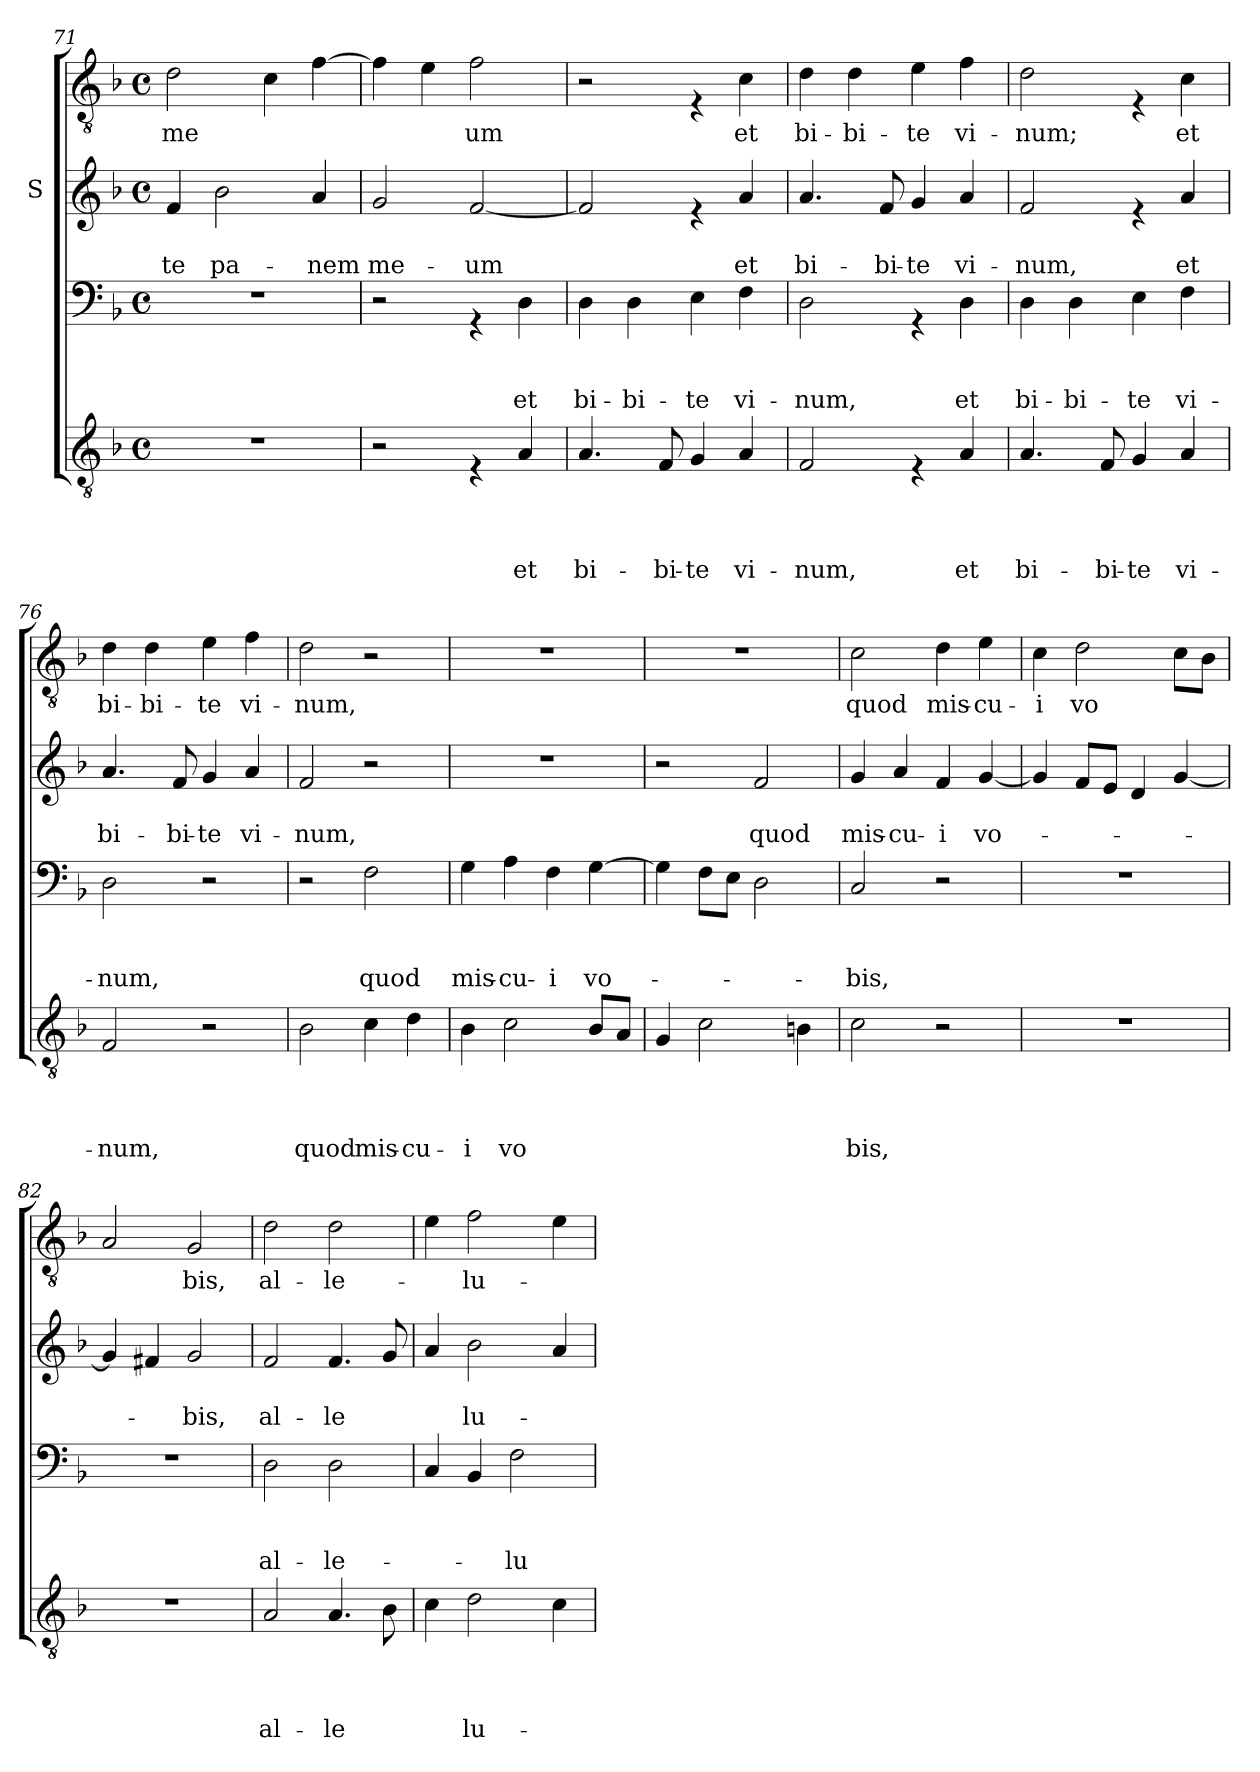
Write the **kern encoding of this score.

**kern	**text	**text	**text	**text	**kern	**text	**text	**text	**kern	**text	**text	**kern	**text
*part4	*part4	*part4	*part4	*part4	*part3	*part3	*part3	*part3	*part2	*part2	*part2	*part1	*part1
*staff4	*staff4	*staff4	*staff4	*staff4	*staff3	*staff3	*staff3	*staff3	*staff2	*staff2	*staff2	*staff1	*staff1
*	*	*	*	*	*	*	*	*	*I"S	*	*	*	*
*clefGv2	*	*	*	*	*clefF4	*	*	*	*clefG2	*	*	*clefGv2	*
*k[b-]	*	*	*	*	*k[b-]	*	*	*	*k[b-]	*	*	*k[b-]	*
*F:	*	*	*	*	*F:	*	*	*	*F:	*	*	*F:	*
*M4/4	*	*	*	*	*M4/4	*	*	*	*M4/4	*	*	*M4/4	*
*met(c)	*	*	*	*	*met(c)	*	*	*	*met(c)	*	*	*met(c)	*
=71	=71	=71	=71	=71	=71	=71	=71	=71	=71	=71	=71	=71	=71
!	!	!	!	!	!	!	!	!	!	!	!LO:LY:b	!	!LO:LY:b
1r	.	.	.	.	1r	.	.	.	4f/	.	-te	2d\	me
!	!	!	!	!	!	!	!	!	!	!	!LO:LY:b	!	!
.	.	.	.	.	.	.	.	.	2b-\	.	pa-	.	.
.	.	.	.	.	.	.	.	.	.	.	.	4c\	.
!	!	!	!	!	!	!	!	!	!	!	!LO:LY:b	!	!
.	.	.	.	.	.	.	.	.	4a/	.	-nem	[>4f\	.
=72	=72	=72	=72	=72	=72	=72	=72	=72	=72	=72	=72	=72	=72
!	!	!	!	!	!	!	!	!	!	!	!LO:LY:b	!	!
2r	.	.	.	.	2r	.	.	.	2g/	.	me-	4f\]	.
.	.	.	.	.	.	.	.	.	.	.	.	4e\	.
!	!	!	!	!	!	!	!	!	!	!	!LO:LY:b	!	!LO:LY:b
4rE	.	.	.	.	4rGG	.	.	.	[<2f/	.	-um	2f\	um
!	!	!	!	!LO:LY:b	!	!	!	!LO:LY:b	!	!	!	!	!
4A/	.	.	.	et	4D\	.	.	et	.	.	.	.	.
!!LO:PB:g=z
=73	=73	=73	=73	=73	=73	=73	=73	=73	=73	=73	=73	=73	=73
!	!	!	!	!LO:LY:b	!	!	!	!LO:LY:b	!	!	!	!	!
4.A/	.	.	.	bi-	4D\	.	.	bi-	2f/]	.	.	2r	.
!	!	!	!	!	!	!	!	!LO:LY:b	!	!	!	!	!
.	.	.	.	.	4D\	.	.	-bi-	.	.	.	.	.
!	!	!	!	!LO:LY:b	!	!	!	!	!	!	!	!	!
8F/	.	.	.	-bi-	.	.	.	.	.	.	.	.	.
!	!	!	!	!LO:LY:b	!	!	!	!LO:LY:b	!	!	!	!	!
4G/	.	.	.	-te	4E\	.	.	-te	4re	.	.	4rE	.
!	!	!	!	!LO:LY:b	!	!	!	!LO:LY:b	!	!	!LO:LY:b	!	!LO:LY:b
4A/	.	.	.	vi-	4F\	.	.	vi-	4a/	.	et	4c\	et
=74	=74	=74	=74	=74	=74	=74	=74	=74	=74	=74	=74	=74	=74
!	!	!	!	!LO:LY:b	!	!	!	!LO:LY:b	!	!	!LO:LY:b	!	!LO:LY:b
2F/	.	.	.	-num,	2D\	.	.	-num,	4.a/	.	bi-	4d\	bi-
!	!	!	!	!	!	!	!	!	!	!	!	!	!LO:LY:b
.	.	.	.	.	.	.	.	.	.	.	.	4d\	-bi-
!	!	!	!	!	!	!	!	!	!	!	!LO:LY:b	!	!
.	.	.	.	.	.	.	.	.	8f/	.	-bi-	.	.
!	!	!	!	!	!	!	!	!	!	!	!LO:LY:b	!	!LO:LY:b
4rE	.	.	.	.	4rGG	.	.	.	4g/	.	-te	4e\	-te
!	!	!	!	!LO:LY:b	!	!	!	!LO:LY:b	!	!	!LO:LY:b	!	!LO:LY:b
4A/	.	.	.	et	4D\	.	.	et	4a/	.	vi-	4f\	vi-
=75	=75	=75	=75	=75	=75	=75	=75	=75	=75	=75	=75	=75	=75
!	!	!	!	!LO:LY:b	!	!	!	!LO:LY:b	!	!	!LO:LY:b	!	!LO:LY:b
4.A/	.	.	.	bi-	4D\	.	.	bi-	2f/	.	-num,	2d\	-num;
!	!	!	!	!	!	!	!	!LO:LY:b	!	!	!	!	!
.	.	.	.	.	4D\	.	.	-bi-	.	.	.	.	.
!	!	!	!	!LO:LY:b	!	!	!	!	!	!	!	!	!
8F/	.	.	.	-bi-	.	.	.	.	.	.	.	.	.
!	!	!	!	!LO:LY:b	!	!	!	!LO:LY:b	!	!	!	!	!
4G/	.	.	.	-te	4E\	.	.	-te	4re	.	.	4rE	.
!	!	!	!	!LO:LY:b	!	!	!	!LO:LY:b	!	!	!LO:LY:b	!	!LO:LY:b
4A/	.	.	.	vi-	4F\	.	.	vi-	4a/	.	et	4c\	et
=76	=76	=76	=76	=76	=76	=76	=76	=76	=76	=76	=76	=76	=76
!	!	!	!	!LO:LY:b	!	!	!	!LO:LY:b	!	!	!LO:LY:b	!	!LO:LY:b
2F/	.	.	.	-num,	2D\	.	.	-num,	4.a/	.	bi-	4d\	bi-
!	!	!	!	!	!	!	!	!	!	!	!	!	!LO:LY:b
.	.	.	.	.	.	.	.	.	.	.	.	4d\	-bi-
!	!	!	!	!	!	!	!	!	!	!	!LO:LY:b	!	!
.	.	.	.	.	.	.	.	.	8f/	.	-bi-	.	.
!	!	!	!	!	!	!	!	!	!	!	!LO:LY:b	!	!LO:LY:b
2r	.	.	.	.	2r	.	.	.	4g/	.	-te	4e\	-te
!	!	!	!	!	!	!	!	!	!	!	!LO:LY:b	!	!LO:LY:b
.	.	.	.	.	.	.	.	.	4a/	.	vi-	4f\	vi-
=77	=77	=77	=77	=77	=77	=77	=77	=77	=77	=77	=77	=77	=77
!	!	!	!	!LO:LY:b	!	!	!	!	!	!	!LO:LY:b	!	!LO:LY:b
2B-\	.	.	.	quod	2r	.	.	.	2f/	.	-num,	2d\	-num,
!	!	!	!	!LO:LY:b	!	!	!	!LO:LY:b	!	!	!	!	!
4c\	.	.	.	mis-	2F\	.	.	quod	2r	.	.	2r	.
!	!	!	!	!LO:LY:b	!	!	!	!	!	!	!	!	!
4d\	.	.	.	-cu-	.	.	.	.	.	.	.	.	.
!!LO:LB:g=z
=78	=78	=78	=78	=78	=78	=78	=78	=78	=78	=78	=78	=78	=78
!	!	!	!	!LO:LY:b	!	!	!	!LO:LY:b	!	!	!	!	!
4B-\	.	.	.	-i	4G\	.	.	mis-	1r	.	.	1r	.
!	!	!	!	!LO:LY:b	!	!	!	!LO:LY:b	!	!	!	!	!
2c\	.	.	.	vo	4A\	.	.	-cu-	.	.	.	.	.
!	!	!	!	!	!	!	!	!LO:LY:b	!	!	!	!	!
.	.	.	.	.	4F\	.	.	-i	.	.	.	.	.
!	!	!	!	!	!	!	!	!LO:LY:b	!	!	!	!	!
8B-/L	.	.	.	.	[>4G\	.	.	vo-	.	.	.	.	.
8A/J	.	.	.	.	.	.	.	.	.	.	.	.	.
=79	=79	=79	=79	=79	=79	=79	=79	=79	=79	=79	=79	=79	=79
4G/	.	.	.	.	4G\]	.	.	.	2r	.	.	1r	.
2c\	.	.	.	.	8F\L	.	.	.	.	.	.	.	.
.	.	.	.	.	8E\J	.	.	.	.	.	.	.	.
!	!	!	!	!	!	!	!	!	!	!	!LO:LY:b	!	!
.	.	.	.	.	2D\	.	.	.	2f/	.	quod	.	.
4Bn\	.	.	.	.	.	.	.	.	.	.	.	.	.
=80	=80	=80	=80	=80	=80	=80	=80	=80	=80	=80	=80	=80	=80
!	!	!	!	!LO:LY:b	!	!	!	!LO:LY:b	!	!	!LO:LY:b	!	!LO:LY:b
2c\	.	.	.	bis,	2C/	.	.	-bis,	4g/	.	mis-	2c\	quod
!	!	!	!	!	!	!	!	!	!	!	!LO:LY:b	!	!
.	.	.	.	.	.	.	.	.	4a/	.	-cu-	.	.
!	!	!	!	!	!	!	!	!	!	!	!LO:LY:b	!	!LO:LY:b
2r	.	.	.	.	2r	.	.	.	4f/	.	-i	4d\	mis-
!	!	!	!	!	!	!	!	!	!	!	!LO:LY:b	!	!LO:LY:b
.	.	.	.	.	.	.	.	.	[<4g/	.	vo-	4e\	-cu-
=81	=81	=81	=81	=81	=81	=81	=81	=81	=81	=81	=81	=81	=81
!	!	!	!	!	!	!	!	!	!	!	!	!	!LO:LY:b
1r	.	.	.	.	1r	.	.	.	4g/]	.	.	4c\	-i
!	!	!	!	!	!	!	!	!	!	!	!	!	!LO:LY:b
.	.	.	.	.	.	.	.	.	8f/L	.	.	2d\	vo
.	.	.	.	.	.	.	.	.	8e/J	.	.	.	.
.	.	.	.	.	.	.	.	.	4d/	.	.	.	.
.	.	.	.	.	.	.	.	.	[<4g/	.	.	8c\L	.
.	.	.	.	.	.	.	.	.	.	.	.	8B-\J	.
=82	=82	=82	=82	=82	=82	=82	=82	=82	=82	=82	=82	=82	=82
1r	.	.	.	.	1r	.	.	.	4g/]	.	.	2A/	.
.	.	.	.	.	.	.	.	.	4f#X/	.	.	.	.
!	!	!	!	!	!	!	!	!	!	!	!LO:LY:b	!	!LO:LY:b
.	.	.	.	.	.	.	.	.	2g/	.	-bis,	2G/	bis,
!!LO:LB:g=z
=83	=83	=83	=83	=83	=83	=83	=83	=83	=83	=83	=83	=83	=83
!	!	!	!	!LO:LY:b	!	!	!	!LO:LY:b	!	!	!LO:LY:b	!	!LO:LY:b
2A/	.	.	.	al-	2D\	.	.	al-	2f/	.	al-	2d\	al-
!	!	!	!	!LO:LY:b	!	!	!	!LO:LY:b	!	!	!LO:LY:b	!	!LO:LY:b
4.A/	.	.	.	-le	2D\	.	.	-le-	4.f/	.	-le	2d\	-le-
8B-\	.	.	.	.	.	.	.	.	8g/	.	.	.	.
=84	=84	=84	=84	=84	=84	=84	=84	=84	=84	=84	=84	=84	=84
4c\	.	.	.	.	4C/	.	.	.	4a/	.	.	4e\	.
!	!	!	!	!LO:LY:b	!	!	!	!	!	!	!LO:LY:b	!	!LO:LY:b
2d\	.	.	.	lu-	4BB-/	.	.	.	2b-\	.	lu-	2f\	-lu-
!	!	!	!	!	!	!	!	!LO:LY:b	!	!	!	!	!
.	.	.	.	.	2F\	.	.	-lu-	.	.	.	.	.
4c\	.	.	.	.	.	.	.	.	4a/	.	.	4e\	.
=	=	=	=	=	=	=	=	=	=	=	=	=	=
*-	*-	*-	*-	*-	*-	*-	*-	*-	*-	*-	*-	*-	*-
